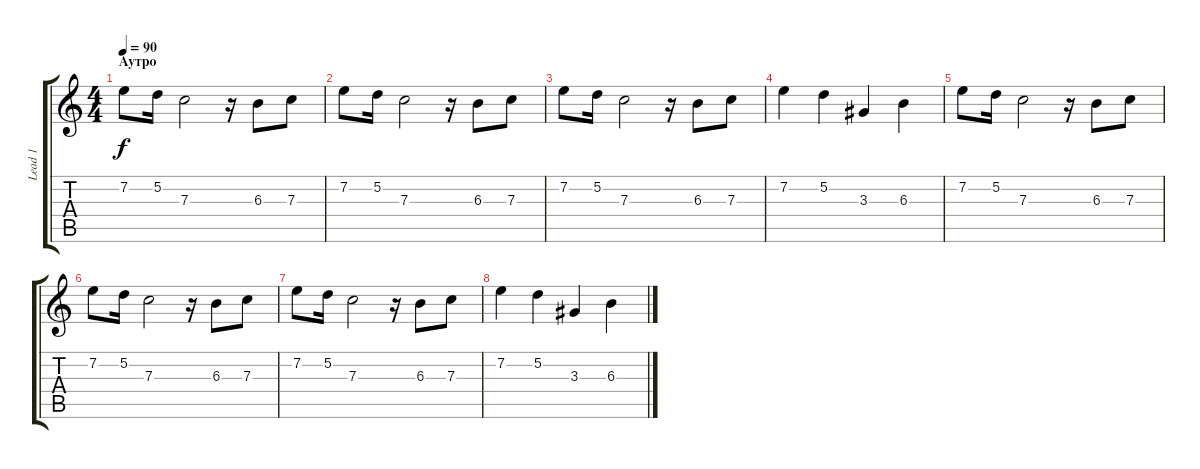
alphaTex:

\track ("Lead 1" "Lead 1") {instrument distortionguitar}
\staff {score tabs}
\tuning (D4 A3 F3 C3 G2 D2) {hide}
\ts (4 4)
\section ("" "Аутро")
\tempo 90
\clef g2
\ks c
7.2.8{dy f} 5.2.16 7.3.2 r.16 6.3.8 7.3.8 |
7.2.8 5.2.16 7.3.2 r.16 6.3.8 7.3.8 |
7.2.8 5.2.16 7.3.2 r.16 6.3.8 7.3.8 |
7.2.4 5.2.4 3.3.4 6.3.4 |
7.2.8 5.2.16 7.3.2 r.16 6.3.8 7.3.8 |
7.2.8 5.2.16 7.3.2 r.16 6.3.8 7.3.8 |
7.2.8 5.2.16 7.3.2 r.16 6.3.8 7.3.8 |
7.2.4 5.2.4 3.3.4 6.3.4
